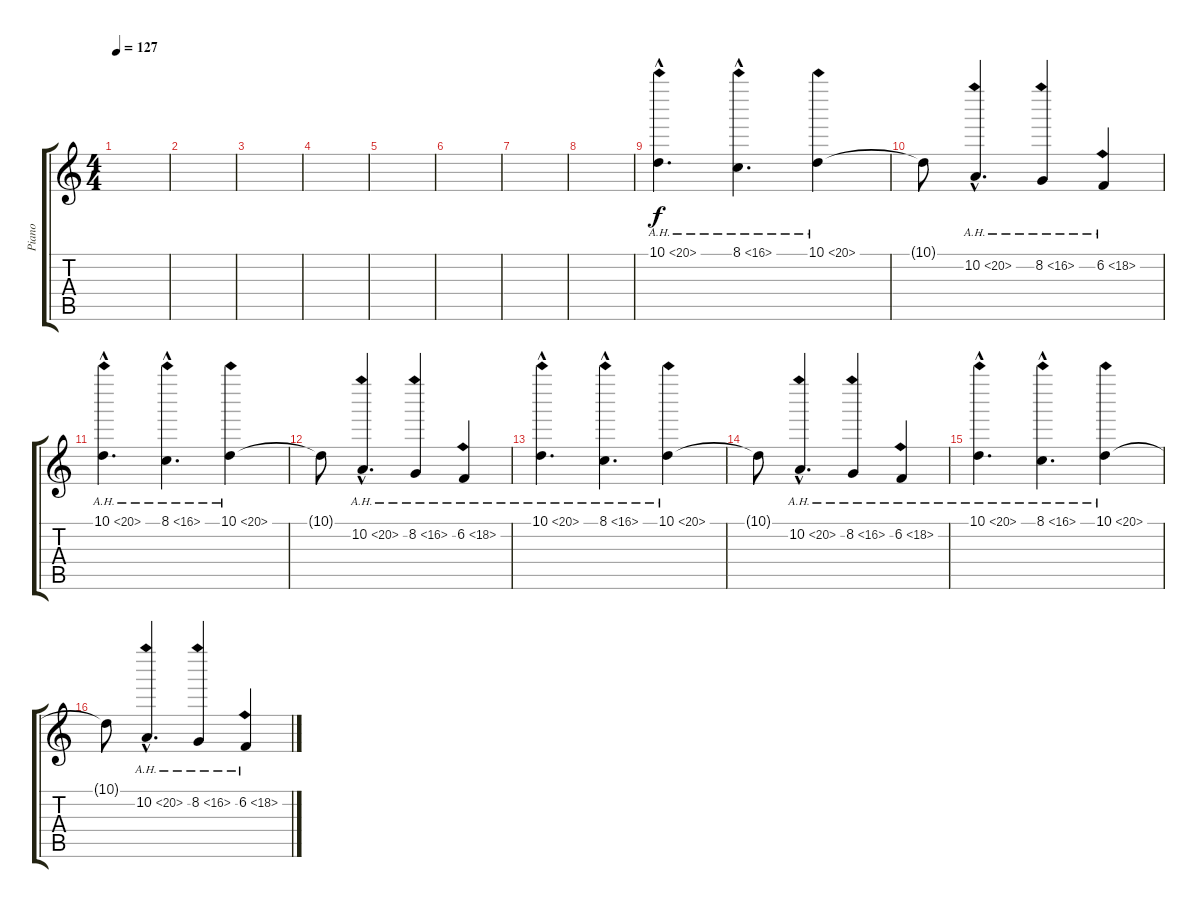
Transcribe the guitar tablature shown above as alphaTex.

\track ("Piano" "Piano") {instrument acousticgrandpiano}
\staff {score tabs}
\tuning (E4 B3 G3 D3 A2 E2) {hide}
\ts (4 4)
\tempo 127
\clef g2
\ks c
|
|
|
|
|
|
|
|
10.1{ah 10 hac}.4{d} 8.1{ah 8 hac}.4{d} 10.1{ah 10}.4 |
10.1{t}.8 10.2{ah 10 hac}.4{d} 8.2{ah 8}.4 6.2{ah 12}.4 |
10.1{ah 10 hac}.4{d} 8.1{ah 8 hac}.4{d} 10.1{ah 10}.4 |
10.1{t}.8 10.2{ah 10 hac}.4{d} 8.2{ah 8}.4 6.2{ah 12}.4 |
10.1{ah 10 hac}.4{d} 8.1{ah 8 hac}.4{d} 10.1{ah 10}.4 |
10.1{t}.8 10.2{ah 10 hac}.4{d} 8.2{ah 8}.4 6.2{ah 12}.4 |
10.1{ah 10 hac}.4{d} 8.1{ah 8 hac}.4{d} 10.1{ah 10}.4 |
10.1{t}.8 10.2{ah 10 hac}.4{d} 8.2{ah 8}.4 6.2{ah 12}.4
